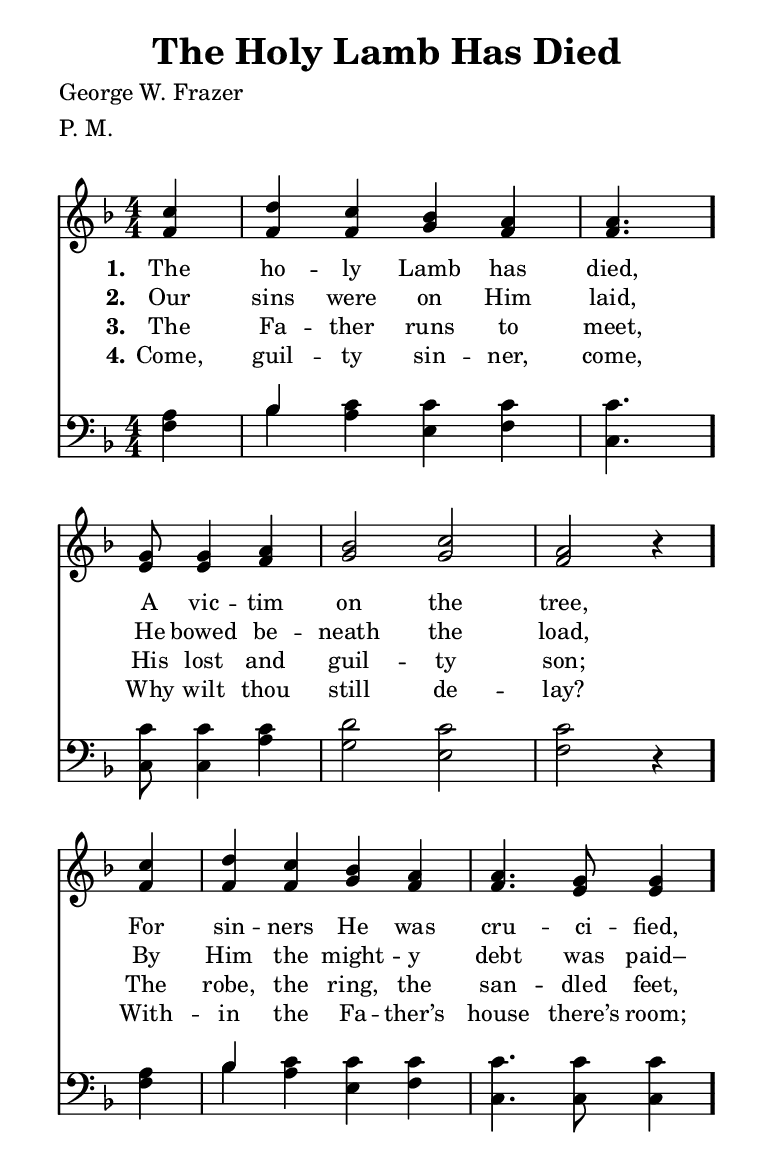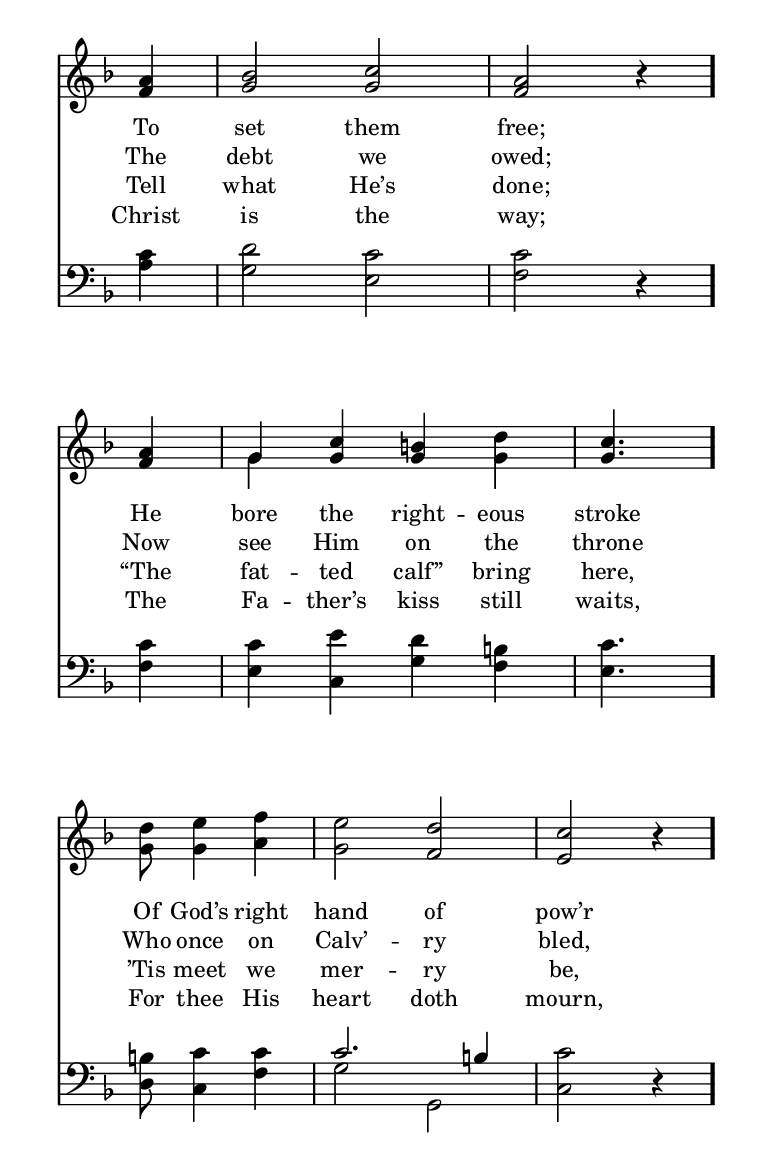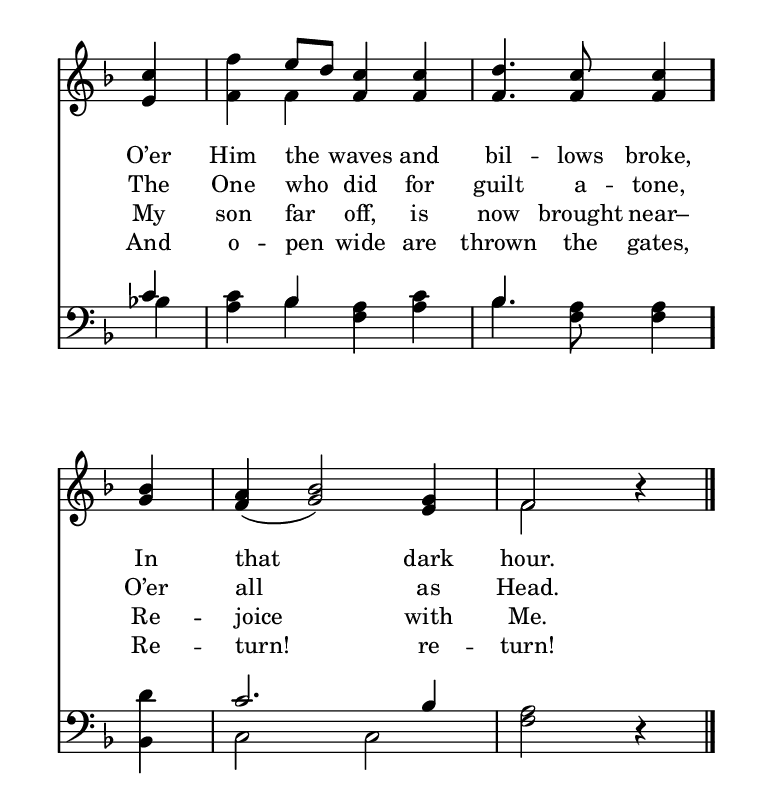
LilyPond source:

\include "common/global.ily"
\paper {
  \include "common/paper.ily"
  %ragged-bottom = ##t
  %ragged-last-bottom = ##t
  %systems-per-page = ##f
  %page-count = ##f
}

\header{
  hymnnumber = "122"
  title = "The Holy Lamb Has Died"
  tunename = ""
  meter = "P. M."
  poet = "George W. Frazer"
  %composer = ""
  %copyright = ""
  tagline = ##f
}

% for fermata in MIDI
ta = { \tempo 4=80 }
tb = { \tempo 4=40 }

patternAA = { c4 | c4 c4      c4 c4 | c4. }
patternAB = { c4 | c4 c4      c4 c4 | c4. c8 c4 }
patternAC = { c4 | c4 c8[ c8] c4 c4 | c4. c8 c4 }

patternBA = { c8 c4 c4 | c2  c2 | c2 c4 }
patternBB = {       c4 | c2  c2 | c2 c4 }
patternBC = { c8 c4 c4 | c2. c4 | c2 c4 }
patternBD = {       c4 | c4( c2) c4 | c2 c4 }
patternBE = {       c4 | c2. c4 | c2 c4 }

global = {
  \include "common/overrides.ily"
  \override Staff.TimeSignature.style = #'numbered % original has `c`
  \time 4/4
  \override Score.MetronomeMark.transparent = ##t % hide all fermata changes too
  \ta
  \key f \major
  \partial 4
  \autoBeamOff
}

notesSoprano = {
\global
\relative c'' {

  \changePitch \patternAA { c | d c bes a | a }
  \changePitch \patternBA { g g a | bes c | a r }
  \changePitch \patternAB { c | d c bes a | a g g }
  \changePitch \patternBB { a | bes c | a r }

  \changePitch \patternAA { a | g c b d | c }
  \changePitch \patternBA { d e f | e d | c r }
  \changePitch \patternAC { c | f e d c c | d c c }
  \changePitch \patternBD { bes | a bes g | f r }

  \bar "|."

}
}

notesAlto = {
\global
\relative e' {

  \changePitch \patternAA { f | f f g f | f }
  \changePitch \patternBA { e e f | g g | f r }
  \changePitch \patternAB { f | f f g f | f e e }
  \changePitch \patternBB { f | g g | f r }

  \changePitch \patternAA { f | g g g g | g }
  \changePitch \patternBA { g g a | g f | e r }
  \changePitch \patternAB { e | f f f f | f f f }
  \changePitch \patternBD { g | f g e | f r }

}
}

notesTenor = {
\global
\relative a {

  \changePitch \patternAA { a | bes c c c | c }
  \changePitch \patternBA { c c c | d c | c r }
  \changePitch \patternAB { a | bes c c c | c c c }
  \changePitch \patternBB { c | d c | c r }

  \changePitch \patternAA { c | c e d b | c }
  \changePitch \patternBC { b c c | c b | c r }
  \changePitch \patternAB { c | c bes a c | bes a a }
  \changePitch \patternBE { d | c bes a r }

}
}

notesBass = {
\global
\relative f {

  \changePitch \patternAA { f | bes a e f | c }
  \changePitch \patternBA { c c a' | g e | f r }
  \changePitch \patternAB { f | bes a e f | c c c }
  \changePitch \patternBB { a' | g e | f r }

  \changePitch \patternAA { f | e c g' f | e }
  \changePitch \patternBA { d c f | g g, | c r }
  \changePitch \patternAB { bes'! | a bes f a | bes f f }
  \changePitch \patternBB { bes, | c c | f r }

}
}

wordsA = \lyricmode {
\set stanza = "1."

The ho -- ly Lamb has died, \bar "."
A vic -- tim on the tree, \bar "." \break
For sin -- ners He was cru -- ci -- fied, \bar "."
To set them free; \bar "." \break
He bore the right -- eous stroke \bar "."
Of God’s right hand of pow’r \bar "." \break
O’er Him the waves and bil -- lows broke, \bar "."
In that dark hour. \bar "." \break

}

wordsB = \lyricmode {
\set stanza = "2."

Our sins were on Him laid,
He bowed be -- neath the load,
By Him the might -- y debt was paid–
The debt we owed;
Now see Him on the throne
Who once on Calv’ -- ry bled,
The One who did for guilt a -- tone,
O’er all as Head.

}

wordsC = \lyricmode {
\set stanza = "3."

The Fa -- ther runs to meet,
His lost and guil -- ty son;
The robe, the ring, the san -- dled feet,
Tell what He’s done;
“The fat -- ted calf” bring here,
’Tis meet we mer -- ry be,
My son far off, is now brought near–
Re -- joice with Me.

}

wordsD = \lyricmode {
\set stanza = "4."

Come, guil -- ty sin -- ner, come,
Why wilt thou still de -- lay?
With -- in the Fa -- ther’s house there’s room;
Christ is the way;
The Fa -- ther’s kiss still waits,
For thee His heart doth mourn,
And o -- pen wide are thrown the gates,
Re -- turn! re -- turn!

}

\score {
  \context ChoirStaff <<
    \context Staff = upper <<
      \set Staff.autoBeaming = ##f
      \set ChoirStaff.systemStartDelimiter = #'SystemStartBar
      \set ChoirStaff.printPartCombineTexts = ##f
      \partcombine #'(2 . 9) \notesSoprano \notesAlto
      \context NullVoice = sopranos { \voiceOne << \notesSoprano >> }
      \context NullVoice = altos { \voiceTwo << \notesAlto >> }
      \context Lyrics = one   \lyricsto sopranos \wordsA
      \context Lyrics = two   \lyricsto sopranos \wordsB
      \context Lyrics = three \lyricsto sopranos \wordsC
      \context Lyrics = four  \lyricsto sopranos \wordsD
    >>
    \context Staff = men <<
      \set Staff.autoBeaming = ##f
      \clef bass
      \set ChoirStaff.printPartCombineTexts = ##f
      \partcombine #'(2 . 9) \notesTenor \notesBass
      \context NullVoice = tenors { \voiceOne << \notesTenor >> }
      \context NullVoice = basses { \voiceTwo << \notesBass >> }
    >>
  >>
  \layout {
    \include "common/layout.ily"
  }
  \midi{
    \include "common/midi.ily"
  }
}

\version "2.19.49"  % necessary for upgrading to future LilyPond versions.

% vi:set et ts=2 sw=2 ai nocindent syntax=lilypond:
